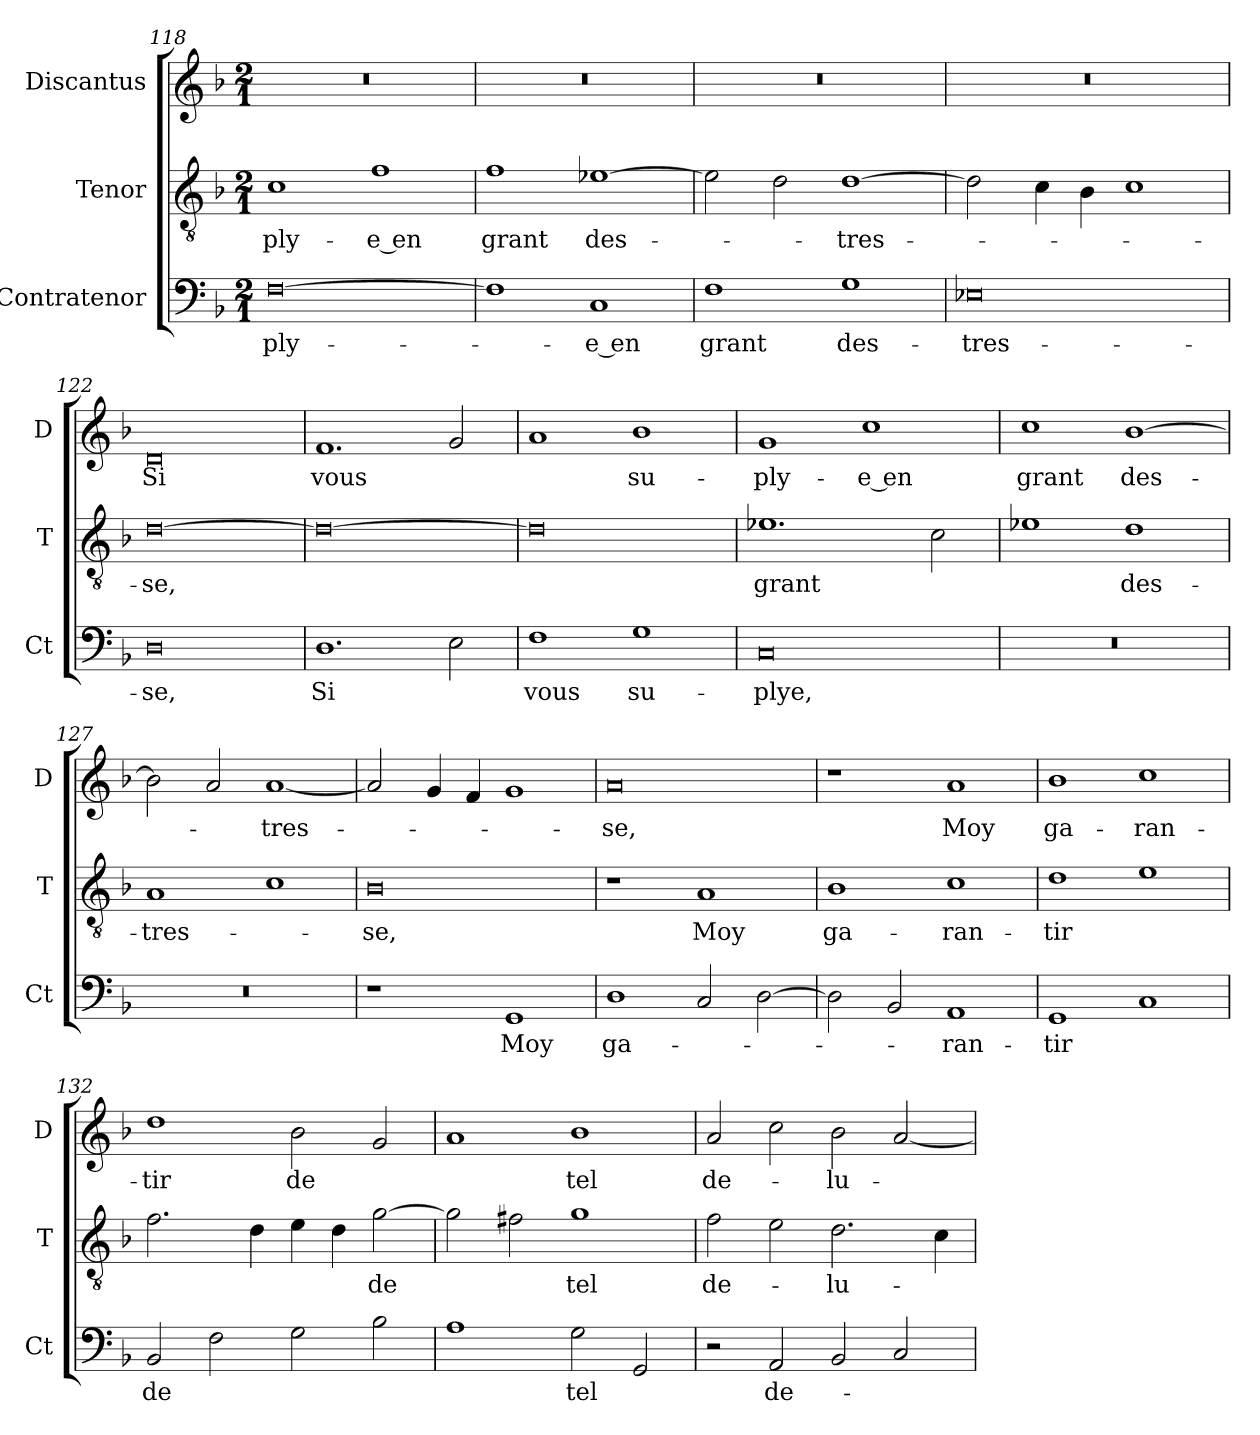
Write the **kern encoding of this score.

**kern	**text	**kern	**text	**kern	**text
*part3	*part3	*part2	*part2	*part1	*part1
*staff3	*staff3	*staff2	*staff2	*staff1	*staff1
*I"Contratenor	*	*I"Tenor	*	*I"Discantus	*
*I'Ct	*	*I'T	*	*I'D	*
*clefF4	*	*clefGv2	*	*clefG2	*
*k[b-]	*	*k[b-]	*	*k[b-]	*
*M2/1	*	*M2/1	*	*M2/1	*
=118	=118	=118	=118	=118	=118
[0F	-ply-	1c	-ply-	0r	.
.	.	1f	-e en	.	.
=119	=119	=119	=119	=119	=119
1F]	.	1f	grant	0r	.
1C	-e en	[1e-X	des-	.	.
=120	=120	=120	=120	=120	=120
1F	grant	2e-\]	.	0r	.
.	.	2d\	.	.	.
1G	des-	[1d	-tres-	.	.
=121	=121	=121	=121	=121	=121
0E-X	-tres-	2d\]	.	0r	.
.	.	4c\	.	.	.
.	.	4B-\	.	.	.
.	.	1c	.	.	.
=122	=122	=122	=122	=122	=122
0D	-se,	[0d	-se,	0d	Si
=123	=123	=123	=123	=123	=123
1.D	Si	0d_	.	1.f	vous
2E\	.	.	.	2g/	.
=124	=124	=124	=124	=124	=124
1F	vous	0d]	.	1a	.
1G	su-	.	.	1b-	su-
=125	=125	=125	=125	=125	=125
0C	-plye,	1.e-X	grant	1g	-ply-
.	.	.	.	1cc	-e en
.	.	2c\	.	.	.
=126	=126	=126	=126	=126	=126
0r	.	1e-X	.	1cc	grant
.	.	1d	des-	[1b-	des-
=127	=127	=127	=127	=127	=127
0r	.	1A	-tres-	2b-\]	.
.	.	.	.	2a/	.
.	.	1c	.	[1a	-tres-
=128	=128	=128	=128	=128	=128
1r	.	0B-	-se,	2a/]	.
.	.	.	.	4g/	.
.	.	.	.	4f/	.
1GG	Moy	.	.	1g	.
=129	=129	=129	=129	=129	=129
1D	ga-	1r	.	0a	-se,
2C/	.	1A	Moy	.	.
[2D\	.	.	.	.	.
=130	=130	=130	=130	=130	=130
2D\]	.	1B-	ga-	1r	.
2BB-/	.	.	.	.	.
1AA	-ran-	1c	-ran-	1a	Moy
=131	=131	=131	=131	=131	=131
1GG	-tir	1d	-tir	1b-	ga-
1C	.	1e	.	1cc	-ran-
=132	=132	=132	=132	=132	=132
2BB-/	de	2.f\	.	1dd	-tir
2F\	.	.	.	.	.
.	.	4d\	.	.	.
2G\	.	4e\	.	2b-\	de
.	.	4d\	.	.	.
2B-\	.	[2g\	de	2g/	.
=133	=133	=133	=133	=133	=133
1A	.	2g\]	.	1a	.
.	.	2f#X\	.	.	.
2G\	tel	1g	tel	1b-	tel
2GG/	.	.	.	.	.
=134	=134	=134	=134	=134	=134
2r	.	2f\	de-	2a/	de-
2AA/	de-	2e\	.	2cc\	.
2BB-/	.	2.d\	-lu-	2b-\	-lu-
2C/	.	.	.	[2a/	.
.	.	4c\	.	.	.
=	=	=	=	=	=
*-	*-	*-	*-	*-	*-
